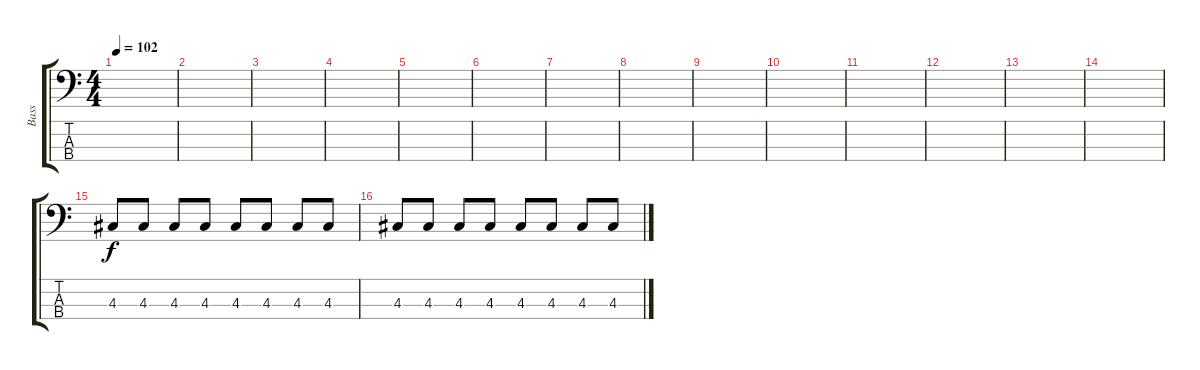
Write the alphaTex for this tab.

\track ("Bass" "Bass") {instrument electricbassfinger}
\staff {score tabs}
\tuning (G2 D2 A1 E1) {hide}
\ts (4 4)
\tempo 102
\clef f4
\ks c
|
|
|
|
|
|
|
|
|
|
|
|
|
|
4.3.8{volume 16} 4.3.8 4.3.8 4.3.8 4.3.8 4.3.8 4.3.8 4.3.8 |
4.3.8 4.3.8 4.3.8 4.3.8 4.3.8 4.3.8 4.3.8 4.3.8
